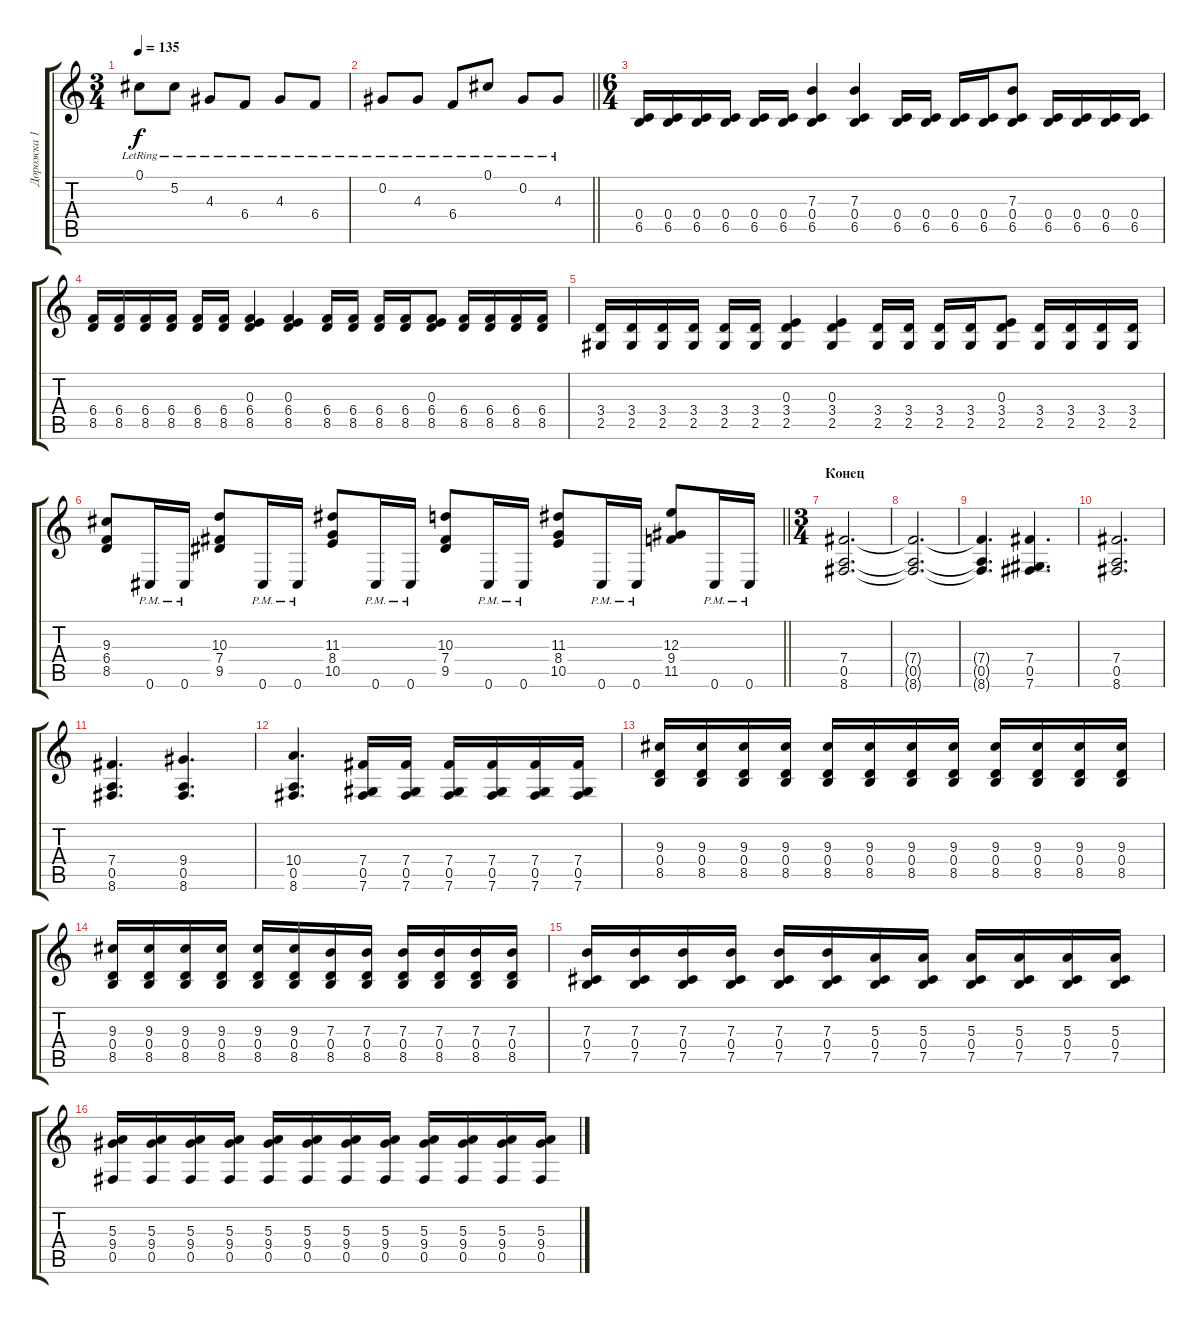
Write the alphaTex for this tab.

\track ("Дорожка 1" "Дорожка 1") {instrument distortionguitar}
\staff {score tabs}
\tuning (Db4 Ab3 E3 B2 Gb2 Db2) {hide}
\ts (3 4)
\tempo 135
\clef g2
\ks c
0.1{lr}.8{dy f} 5.2{lr}.8 4.3{lr}.8 6.4{lr}.8 4.3{lr}.8 6.4{lr}.8 |
\barLineRight lightlight
0.2{lr}.8 4.3{lr}.8 6.4{lr}.8 0.1{lr}.8 0.2{lr}.8 4.3{lr}.8 |
\ts (6 4)
(0.4 6.5).16 (0.4 6.5).16 (0.4 6.5).16 (0.4 6.5).16 (0.4 6.5).16 (0.4 6.5).16 (7.3 0.4 6.5).4 (7.3 0.4 6.5).4 (0.4 6.5).16 (0.4 6.5).16 (0.4 6.5).16 (0.4 6.5).16 (7.3 0.4 6.5).8 (0.4 6.5).16 (0.4 6.5).16 (0.4 6.5).16 (0.4 6.5).16 |
(6.4 8.5).16 (6.4 8.5).16 (6.4 8.5).16 (6.4 8.5).16 (6.4 8.5).16 (6.4 8.5).16 (0.3 6.4 8.5).4 (0.3 6.4 8.5).4 (6.4 8.5).16 (6.4 8.5).16 (6.4 8.5).16 (6.4 8.5).16 (0.3 6.4 8.5).8 (6.4 8.5).16 (6.4 8.5).16 (6.4 8.5).16 (6.4 8.5).16 |
(3.4 2.5).16 (3.4 2.5).16 (3.4 2.5).16 (3.4 2.5).16 (3.4 2.5).16 (3.4 2.5).16 (0.3 3.4 2.5).4 (0.3 3.4 2.5).4 (3.4 2.5).16 (3.4 2.5).16 (3.4 2.5).16 (3.4 2.5).16 (0.3 3.4 2.5).8 (3.4 2.5).16 (3.4 2.5).16 (3.4 2.5).16 (3.4 2.5).16 |
\barLineRight lightlight
(9.3 6.4 8.5).8 0.6{pm}.16 0.6{pm}.16 (10.3 7.4 9.5).8 0.6{pm}.16 0.6{pm}.16 (11.3 8.4 10.5).8 0.6{pm}.16 0.6{pm}.16 (10.3 7.4 9.5).8 0.6{pm}.16 0.6{pm}.16 (11.3 8.4 10.5).8 0.6{pm}.16 0.6{pm}.16 (12.3 9.4 11.5).8 0.6{pm}.16 0.6{pm}.16 |
\ts (3 4)
\section ("" "Конец")
(7.4 0.5 8.6).2{d} |
(7.4{t} 0.5{t} 8.6{t}).2{d} |
(7.4{t} 0.5{t} 8.6{t}).4{d} (7.4 0.5 7.6).4{d} |
(7.4 0.5 8.6).2{d} |
(7.4 0.5 8.6).4{d} (9.4 0.5 8.6).4{d} |
(10.4 0.5 8.6).4{d} (7.4 0.5 7.6).16 (7.4 0.5 7.6).16 (7.4 0.5 7.6).16 (7.4 0.5 7.6).16 (7.4 0.5 7.6).16 (7.4 0.5 7.6).16 |
(9.3 0.4 8.5).16 (9.3 0.4 8.5).16 (9.3 0.4 8.5).16 (9.3 0.4 8.5).16 (9.3 0.4 8.5).16 (9.3 0.4 8.5).16 (9.3 0.4 8.5).16 (9.3 0.4 8.5).16 (9.3 0.4 8.5).16 (9.3 0.4 8.5).16 (9.3 0.4 8.5).16 (9.3 0.4 8.5).16 |
(9.3 0.4 8.5).16 (9.3 0.4 8.5).16 (9.3 0.4 8.5).16 (9.3 0.4 8.5).16 (9.3 0.4 8.5).16 (9.3 0.4 8.5).16 (7.3 0.4 8.5).16 (7.3 0.4 8.5).16 (7.3 0.4 8.5).16 (7.3 0.4 8.5).16 (7.3 0.4 8.5).16 (7.3 0.4 8.5).16 |
(7.3 0.4 7.5).16 (7.3 0.4 7.5).16 (7.3 0.4 7.5).16 (7.3 0.4 7.5).16 (7.3 0.4 7.5).16 (7.3 0.4 7.5).16 (5.3 0.4 7.5).16 (5.3 0.4 7.5).16 (5.3 0.4 7.5).16 (5.3 0.4 7.5).16 (5.3 0.4 7.5).16 (5.3 0.4 7.5).16 |
(5.3 9.4 0.5).16 (5.3 9.4 0.5).16 (5.3 9.4 0.5).16 (5.3 9.4 0.5).16 (5.3 9.4 0.5).16 (5.3 9.4 0.5).16 (5.3 9.4 0.5).16 (5.3 9.4 0.5).16 (5.3 9.4 0.5).16 (5.3 9.4 0.5).16 (5.3 9.4 0.5).16 (5.3 9.4 0.5).16
